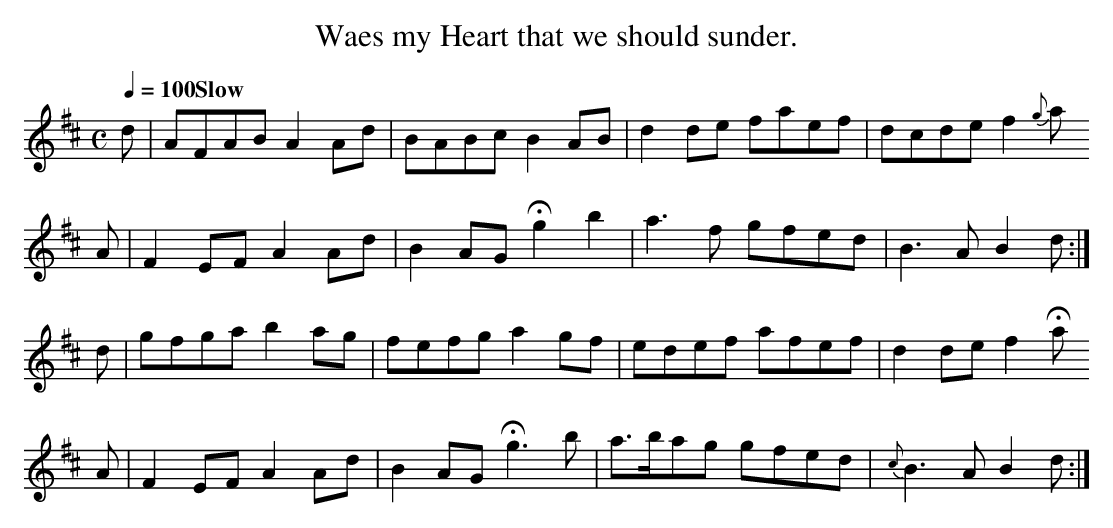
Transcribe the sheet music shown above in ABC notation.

X:1
T:Waes my Heart that we should sunder.
M:C
L:1/8
Q:1/4=100 "Slow"
K:D
d|AFAB A2Ad|BABc  B2AB|d2 de faef|   dcde f2{g}a
A|F2EF A2Ad|B2AG Hg2b2|a3  f gfed|   B3 A B2d :|
d|gfga b2ag|fefg  a2gf|edef afef|   d2de f2  Ha
A|F2EF A2Ad|B2AG Hg3 b|a>bag gfed|{c}B3 A B2d :|
